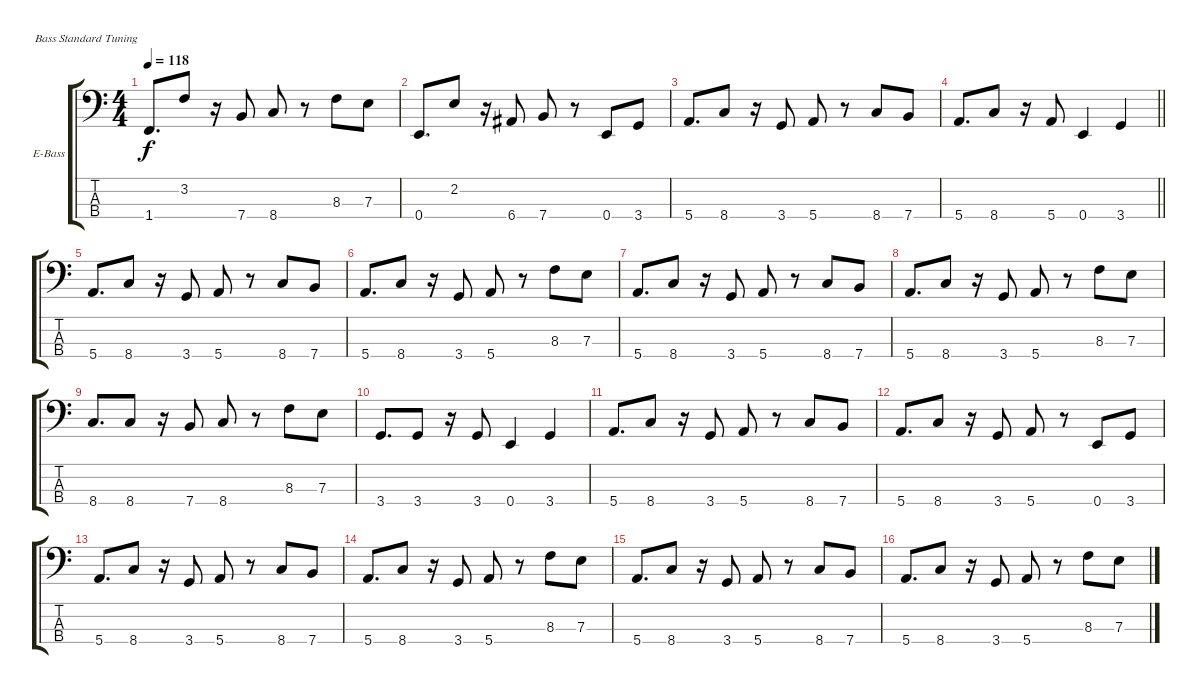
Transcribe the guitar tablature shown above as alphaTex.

\bracketExtendMode groupsimilarinstruments
\firstSystemTrackNameOrientation horizontal
\otherSystemsTrackNameOrientation horizontal
\track ("Бас" "E-Bass") {instrument electricbassfinger}
\staff {score tabs}
\tuning (G2 D2 A1 E1)
\ts (4 4)
\tempo 118
\clef f4
\ks c
1.4.8{d dy f} 3.2.8 r.16 7.4.8 8.4.8 r.8 8.3.8 7.3.8 |
0.4.8{d} 2.2.8 r.16 6.4.8 7.4.8 r.8 0.4.8 3.4.8 |
5.4.8{d} 8.4.8 r.16 3.4.8 5.4.8 r.8 8.4.8 7.4.8 |
\barLineRight lightlight
5.4.8{d} 8.4.8 r.16 5.4.8 0.4.4 3.4.4 |
5.4.8{d} 8.4.8 r.16 3.4.8 5.4.8 r.8 8.4.8 7.4.8 |
5.4.8{d} 8.4.8 r.16 3.4.8 5.4.8 r.8 8.3.8 7.3.8 |
5.4.8{d} 8.4.8 r.16 3.4.8 5.4.8 r.8 8.4.8 7.4.8 |
5.4.8{d} 8.4.8 r.16 3.4.8 5.4.8 r.8 8.3.8 7.3.8 |
8.4.8{d} 8.4.8 r.16 7.4.8 8.4.8 r.8 8.3.8 7.3.8 |
3.4.8{d} 3.4.8 r.16 3.4.8 0.4.4 3.4.4 |
5.4.8{d} 8.4.8 r.16 3.4.8 5.4.8 r.8 8.4.8 7.4.8 |
5.4.8{d} 8.4.8 r.16 3.4.8 5.4.8 r.8 0.4.8 3.4.8 |
5.4.8{d} 8.4.8 r.16 3.4.8 5.4.8 r.8 8.4.8 7.4.8 |
5.4.8{d} 8.4.8 r.16 3.4.8 5.4.8 r.8 8.3.8 7.3.8 |
5.4.8{d} 8.4.8 r.16 3.4.8 5.4.8 r.8 8.4.8 7.4.8 |
5.4.8{d} 8.4.8 r.16 3.4.8 5.4.8 r.8 8.3.8 7.3.8
